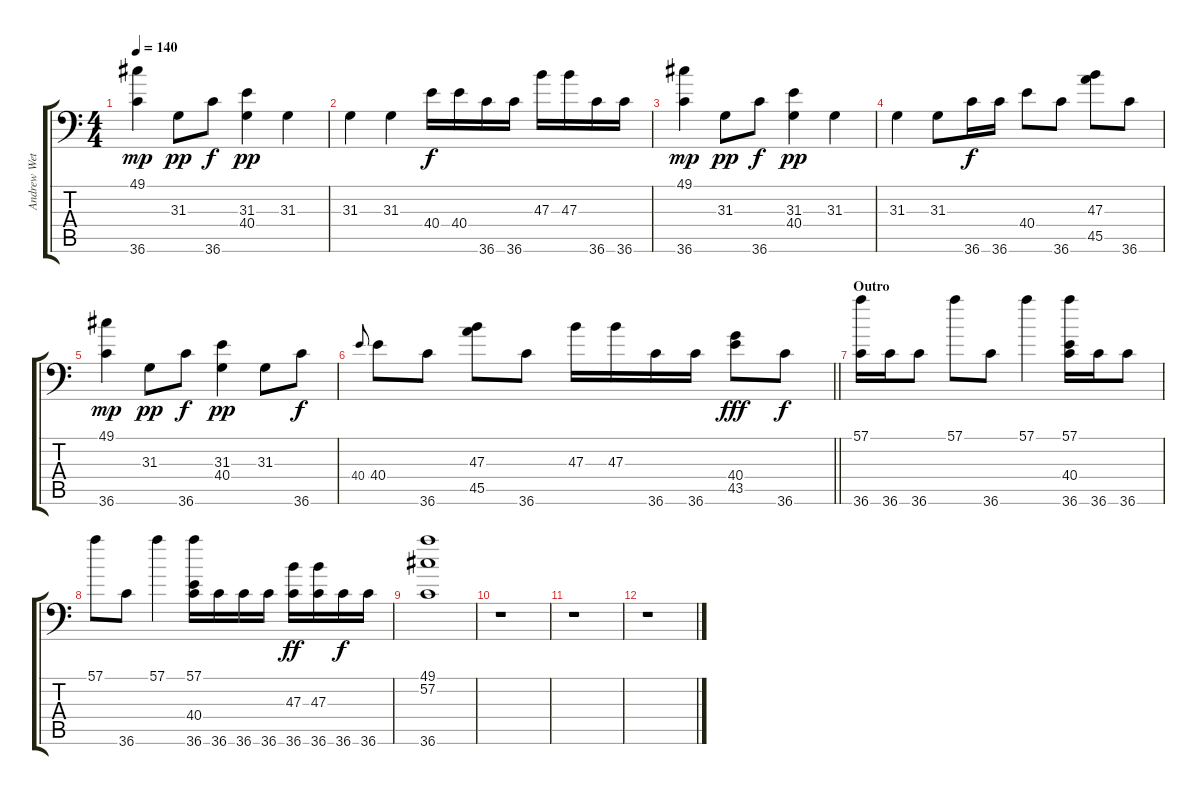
\track ("Andrew Wetzel" "Andrew Wet") {instrument synthdrum}
\staff {score tabs}
\tuning (C-1 C-1 C-1 C-1 C-1 C-1) {hide}
\ts (4 4)
\tempo 140
\clef f4
\ks c
(49.1 36.6).4{dy mp} 31.3.8{dy pp} 36.6.8{dy f} (31.3 40.4).4{dy pp} 31.3.4 |
31.3.4 31.3.4 40.4.16{dy f} 40.4.16 36.6.16 36.6.16 47.3.16 47.3.16 36.6.16 36.6.16 |
(49.1 36.6).4{dy mp} 31.3.8{dy pp} 36.6.8{dy f} (31.3 40.4).4{dy pp} 31.3.4 |
31.3.4 31.3.8 36.6.16{dy f} 36.6.16 40.4.8 36.6.8 (47.3 45.5).8 36.6.8 |
(49.1 36.6).4{dy mp} 31.3.8{dy pp} 36.6.8{dy f} (31.3 40.4).4{dy pp} 31.3.8 36.6.8{dy f} |
\barLineRight lightlight
40.4.8{gr onbeat} 40.4.8 36.6.8 (47.3 45.5).8 36.6.8 47.3.16 47.3.16 36.6.16 36.6.16 (40.4 43.5).8{dy fff} 36.6.8{dy f} |
\section ("" "Outro")
(57.1 36.6).16 36.6.16 36.6.8 57.1.8 36.6.8 57.1.4 (57.1 40.4 36.6).16 36.6.16 36.6.8 |
57.1.8 36.6.8 57.1.4 (57.1 40.4 36.6).16 36.6.16 36.6.16 36.6.16 (47.3 36.6).16{dy ff} (47.3 36.6).16 36.6.16{dy f} 36.6.16 |
(49.1 57.2 36.6).1 |
r.1 |
r.1 |
r.1
